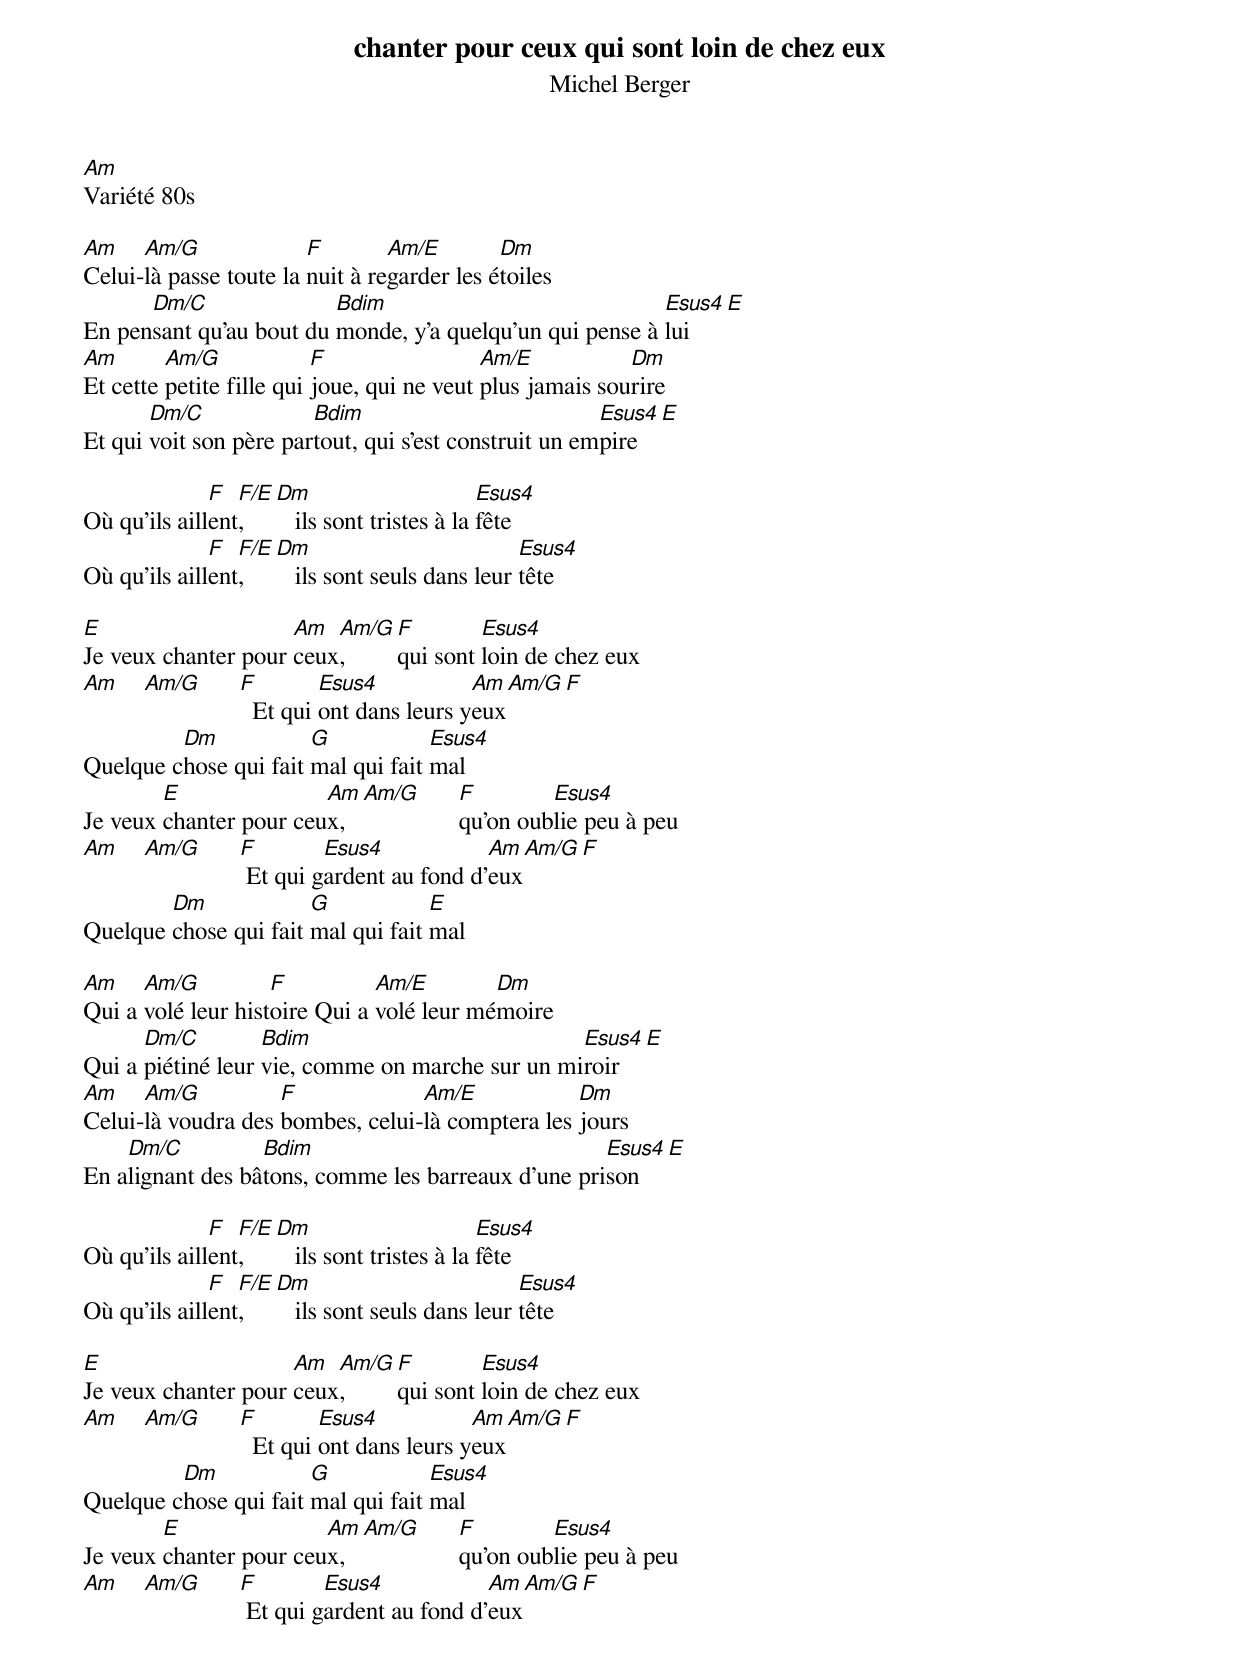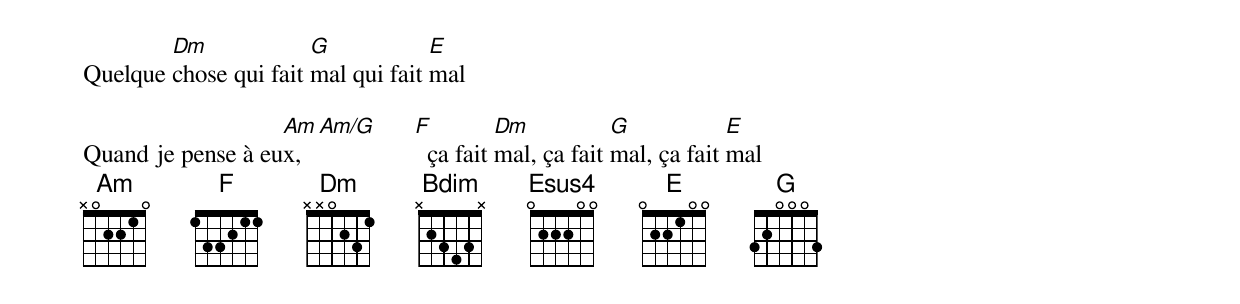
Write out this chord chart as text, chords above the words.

chanter pour ceux qui sont loin de chez eux
Michel Berger
Am
Variété 80s

Am    Am/G              F        Am/E        Dm
Celui-là passe toute la nuit à regarder les étoiles
      Dm/C               Bdim                             Esus4  E
En pensant qu'au bout du monde, y'a quelqu'un qui pense à lui
Am       Am/G             F                 Am/E           Dm
Et cette petite fille qui joue, qui ne veut plus jamais sourire
       Dm/C             Bdim                           Esus4  E
Et qui voit son père partout, qui s'est construit un empire

              F  F/E  Dm                       Esus4
Où qu'ils aillent,       ils sont tristes à la fête
              F  F/E  Dm                          Esus4
Où qu'ils aillent,       ils sont seuls dans leur tête

E                    Am  Am/G  F        Esus4
Je veux chanter pour ceux,     qui sont loin de chez eux
Am  Am/G  F        Esus4           Am  Am/G  F
            Et qui ont dans leurs yeux
         Dm            G            Esus4
Quelque chose qui fait mal qui fait mal
        E               Am  Am/G  F        Esus4
Je veux chanter pour ceux,        qu'on oublie peu à peu
Am  Am/G  F        Esus4            Am  Am/G  F
           Et qui gardent au fond d'eux
        Dm             G            E
Quelque chose qui fait mal qui fait mal

Am    Am/G          F          Am/E        Dm
Qui a volé leur histoire Qui a volé leur mémoire
      Dm/C         Bdim                          Esus4  E
Qui a piétiné leur vie, comme on marche sur un miroir
Am    Am/G          F             Am/E            Dm
Celui-là voudra des bombes, celui-là comptera les jours
    Dm/C          Bdim                              Esus4  E
En alignant des bâtons, comme les barreaux d'une prison

              F  F/E  Dm                       Esus4
Où qu'ils aillent,       ils sont tristes à la fête
              F  F/E  Dm                          Esus4
Où qu'ils aillent,       ils sont seuls dans leur tête

E                    Am  Am/G  F        Esus4
Je veux chanter pour ceux,     qui sont loin de chez eux
Am  Am/G  F        Esus4           Am  Am/G  F
            Et qui ont dans leurs yeux
         Dm            G            Esus4
Quelque chose qui fait mal qui fait mal
        E               Am  Am/G  F        Esus4
Je veux chanter pour ceux,        qu'on oublie peu à peu
Am  Am/G  F        Esus4            Am  Am/G  F
           Et qui gardent au fond d'eux
        Dm             G            E
Quelque chose qui fait mal qui fait mal

                   Am  Am/G  F         Dm           G            E
Quand je pense à eux,          ça fait mal, ça fait mal, ça fait mal
